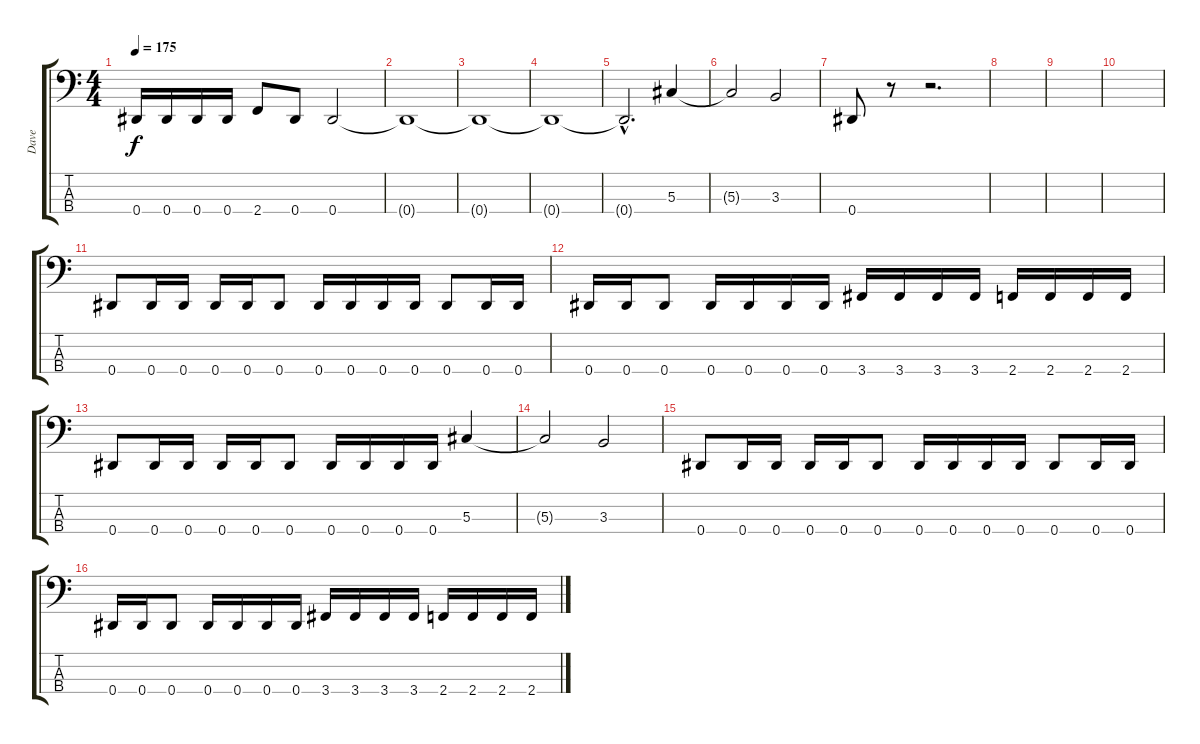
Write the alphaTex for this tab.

\track ("Dave" "Dave") {instrument electricbasspick}
\staff {score tabs}
\tuning (Gb2 Db2 Ab1 Eb1) {hide}
\ts (4 4)
\tempo 175
\clef f4
\ks c
0.4.16{dy f} 0.4.16 0.4.16 0.4.16 2.4.8 0.4.8 0.4.2 |
0.4{t}.1 |
0.4{t}.1 |
0.4{t}.1 |
0.4{hac t}.2{d} 5.3.4 |
5.3{t}.2 3.3.2 |
0.4.8 r.8 r.2{d} |
|
|
|
0.4.8 0.4.16 0.4.16 0.4.16 0.4.16 0.4.8 0.4.16 0.4.16 0.4.16 0.4.16 0.4.8 0.4.16 0.4.16 |
0.4.16 0.4.16 0.4.8 0.4.16 0.4.16 0.4.16 0.4.16 3.4.16 3.4.16 3.4.16 3.4.16 2.4.16 2.4.16 2.4.16 2.4.16 |
0.4.8 0.4.16 0.4.16 0.4.16 0.4.16 0.4.8 0.4.16 0.4.16 0.4.16 0.4.16 5.3.4 |
5.3{t}.2 3.3.2 |
0.4.8 0.4.16 0.4.16 0.4.16 0.4.16 0.4.8 0.4.16 0.4.16 0.4.16 0.4.16 0.4.8 0.4.16 0.4.16 |
0.4.16 0.4.16 0.4.8 0.4.16 0.4.16 0.4.16 0.4.16 3.4.16 3.4.16 3.4.16 3.4.16 2.4.16 2.4.16 2.4.16 2.4.16
